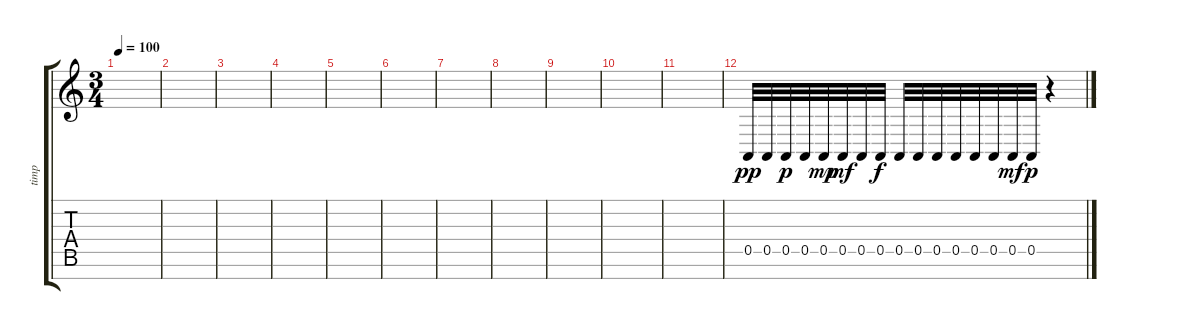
\track ("timp" "timp") {instrument timpani}
\staff {score tabs}
\tuning (E4 B3 G3 D3 A2 E2 B1) {hide}
\ts (3 4)
\tempo 100
\clef g2
\ks c
|
|
|
|
|
|
|
|
|
|
|
0.5.32{dy pp volume 10 balance 10 instrument timpani} 0.5.32 0.5.32{dy p} 0.5.32 0.5.32{dy mp} 0.5.32{dy mf} 0.5.32 0.5.32{dy f} 0.5.32 0.5.32 0.5.32 0.5.32 0.5.32 0.5.32 0.5.32{dy mf} 0.5.32{dy p} r.4
